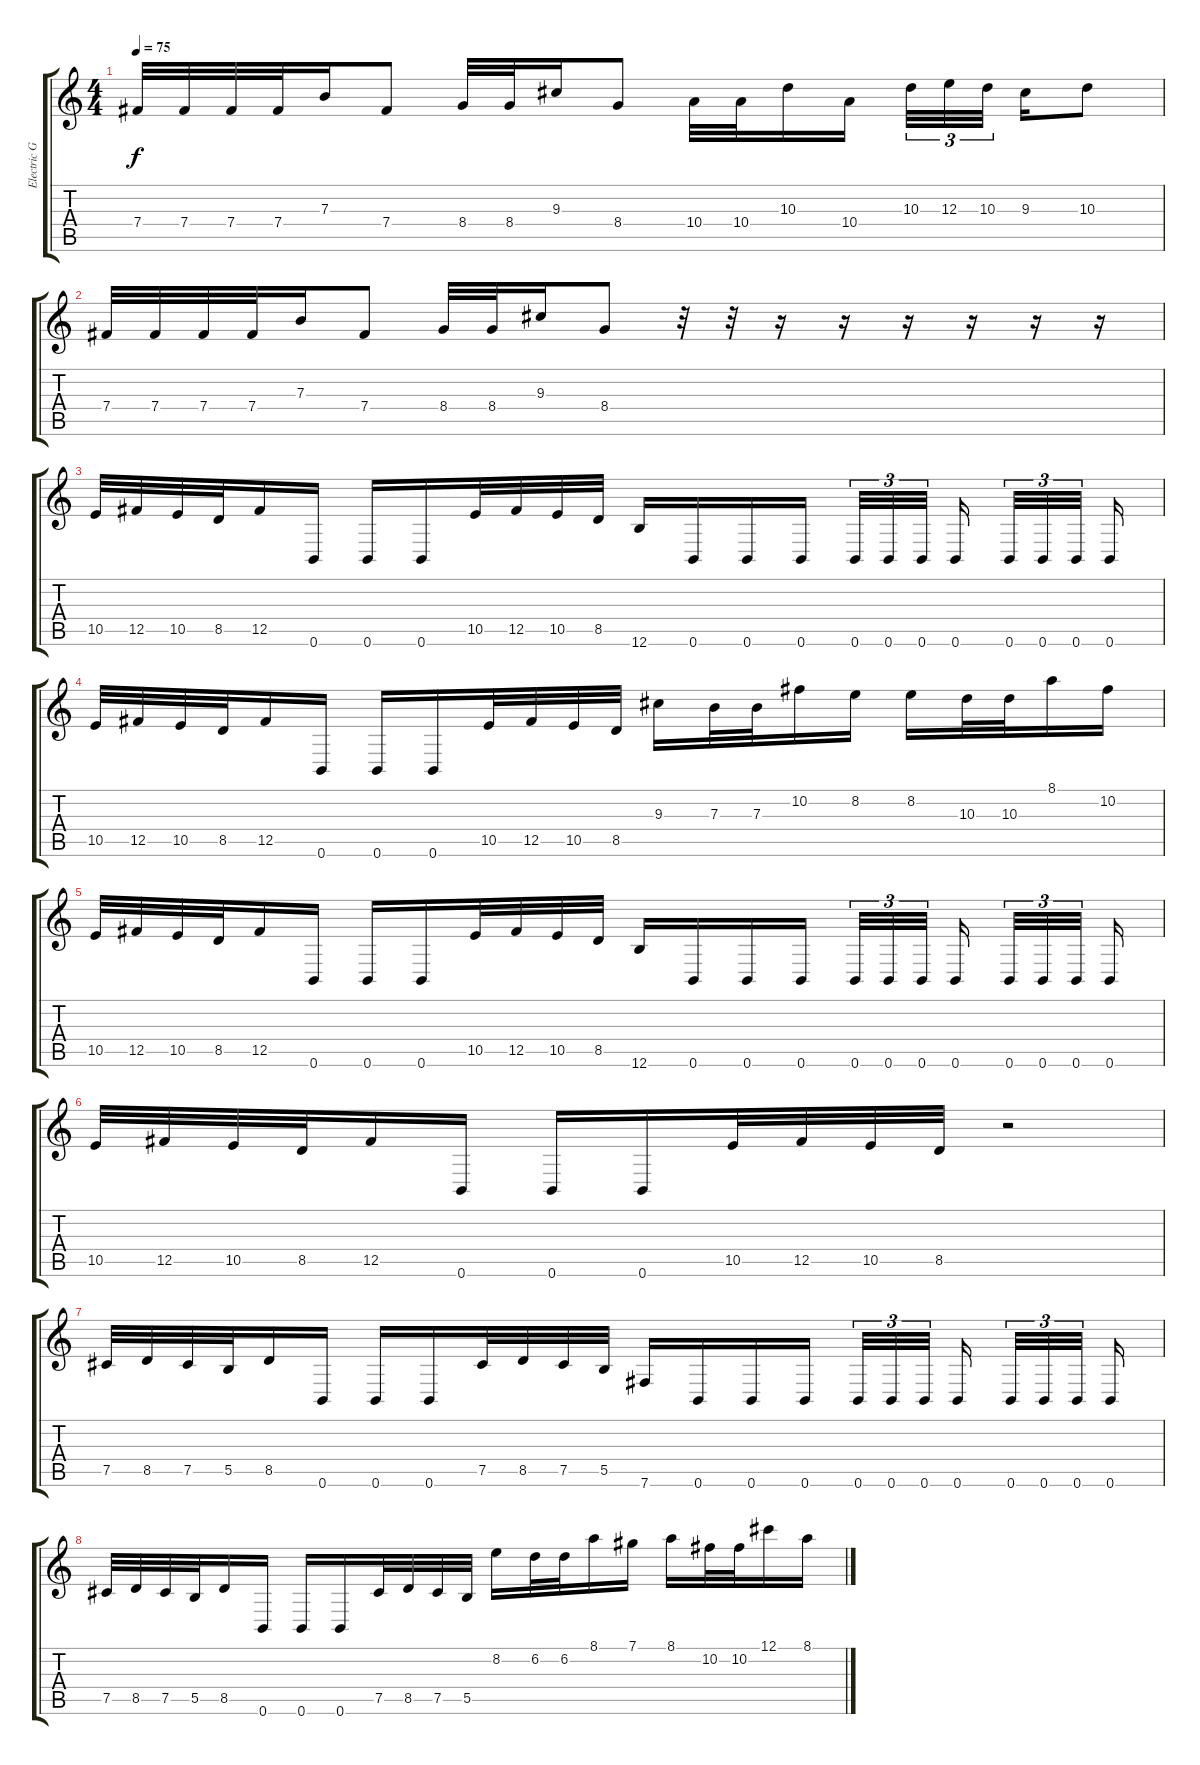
\track ("Electric Guitar" "Electric G") {instrument distortionguitar}
\staff {score tabs}
\tuning (Db4 Ab3 E3 B2 Gb2 B1) {hide}
\ts (4 4)
\tempo 75
\clef g2
\ks c
7.4.32{dy f} 7.4.32 7.4.32 7.4.32 7.3.16 7.4.8 8.4.32 8.4.32 9.3.16 8.4.8 10.4.32 10.4.32 10.3.16 10.4.16 10.3.32{tu (3 2)} 12.3.32{tu (3 2)} 10.3.32{tu (3 2)} 9.3.16 10.3.8 |
7.4.32 7.4.32 7.4.32 7.4.32 7.3.16 7.4.8 8.4.32 8.4.32 9.3.16 8.4.8 r.32 r.32 r.16 r.16 r.16 r.16 r.16 r.16 |
10.5.32 12.5.32 10.5.32 8.5.32 12.5.16 0.6.16 0.6.16 0.6.16 10.5.32 12.5.32 10.5.32 8.5.32 12.6.16 0.6.16 0.6.16 0.6.16 0.6.32{tu (3 2)} 0.6.32{tu (3 2)} 0.6.32{tu (3 2)} 0.6.16 0.6.32{tu (3 2)} 0.6.32{tu (3 2)} 0.6.32{tu (3 2)} 0.6.16 |
10.5.32 12.5.32 10.5.32 8.5.32 12.5.16 0.6.16 0.6.16 0.6.16 10.5.32 12.5.32 10.5.32 8.5.32 9.3.16 7.3.32 7.3.32 10.2.16 8.2.16 8.2.16 10.3.32 10.3.32 8.1.16 10.2.16 |
10.5.32 12.5.32 10.5.32 8.5.32 12.5.16 0.6.16 0.6.16 0.6.16 10.5.32 12.5.32 10.5.32 8.5.32 12.6.16 0.6.16 0.6.16 0.6.16 0.6.32{tu (3 2)} 0.6.32{tu (3 2)} 0.6.32{tu (3 2)} 0.6.16 0.6.32{tu (3 2)} 0.6.32{tu (3 2)} 0.6.32{tu (3 2)} 0.6.16 |
10.5.32 12.5.32 10.5.32 8.5.32 12.5.16 0.6.16 0.6.16 0.6.16 10.5.32 12.5.32 10.5.32 8.5.32 r.2 |
7.5.32 8.5.32 7.5.32 5.5.32 8.5.16 0.6.16 0.6.16 0.6.16 7.5.32 8.5.32 7.5.32 5.5.32 7.6.16 0.6.16 0.6.16 0.6.16 0.6.32{tu (3 2)} 0.6.32{tu (3 2)} 0.6.32{tu (3 2)} 0.6.16 0.6.32{tu (3 2)} 0.6.32{tu (3 2)} 0.6.32{tu (3 2)} 0.6.16 |
7.5.32 8.5.32 7.5.32 5.5.32 8.5.16 0.6.16 0.6.16 0.6.16 7.5.32 8.5.32 7.5.32 5.5.32 8.2.16 6.2.32 6.2.32 8.1.16 7.1.16 8.1.16 10.2.32 10.2.32 12.1.16 8.1.16
